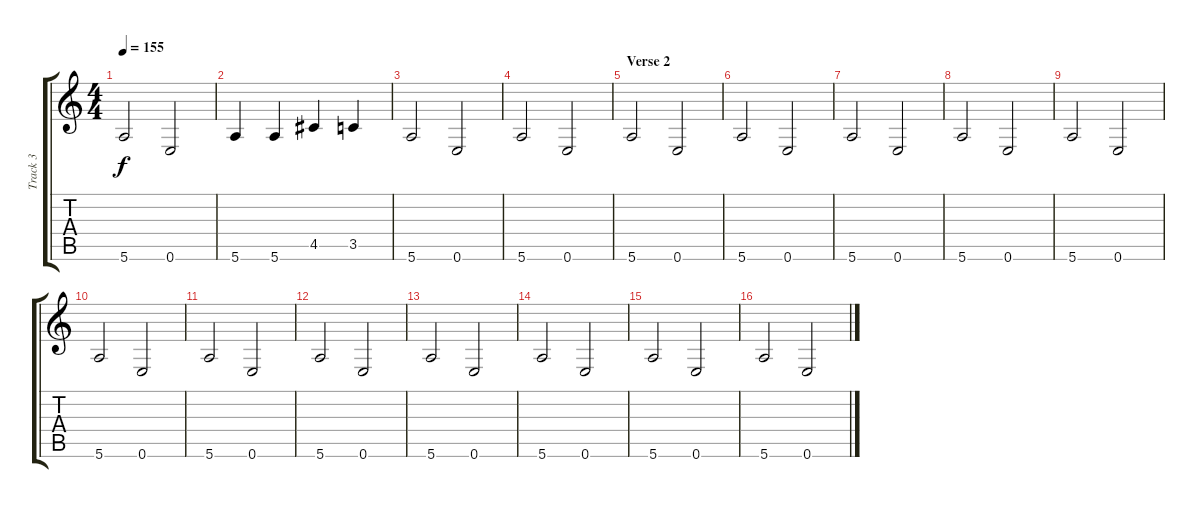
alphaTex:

\track ("Track 3" "Track 3") {instrument electricbassfinger}
\staff {score tabs}
\tuning (E4 B3 G3 D3 A2 E2) {hide}
\ts (4 4)
\tempo 155
\clef g2
\ks c
5.6.2{dy f} 0.6.2 |
5.6.4 5.6.4 4.5.4 3.5.4 |
5.6.2 0.6.2 |
5.6.2 0.6.2 |
\section ("" "Verse 2")
5.6.2 0.6.2 |
5.6.2 0.6.2 |
5.6.2 0.6.2 |
5.6.2 0.6.2 |
5.6.2 0.6.2 |
5.6.2 0.6.2 |
5.6.2 0.6.2 |
5.6.2 0.6.2 |
5.6.2 0.6.2 |
5.6.2 0.6.2 |
5.6.2 0.6.2 |
5.6.2 0.6.2
